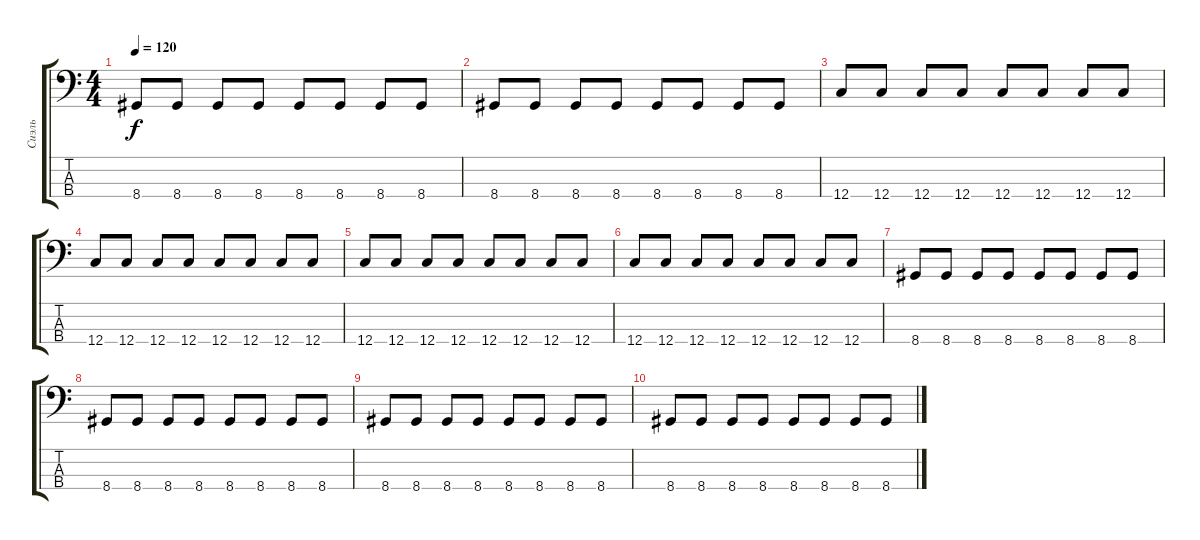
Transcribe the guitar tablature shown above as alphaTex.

\track ("Сиэль" "Сиэль") {instrument electricbassfinger}
\staff {score tabs}
\tuning (F2 C2 G1 C1) {hide}
\ts (4 4)
\tempo 120
\clef f4
\ks c
8.4.8{dy f} 8.4.8 8.4.8 8.4.8 8.4.8 8.4.8 8.4.8 8.4.8 |
8.4.8 8.4.8 8.4.8 8.4.8 8.4.8 8.4.8 8.4.8 8.4.8 |
12.4.8 12.4.8 12.4.8 12.4.8 12.4.8 12.4.8 12.4.8 12.4.8 |
12.4.8 12.4.8 12.4.8 12.4.8 12.4.8 12.4.8 12.4.8 12.4.8 |
12.4.8 12.4.8 12.4.8 12.4.8 12.4.8 12.4.8 12.4.8 12.4.8 |
12.4.8 12.4.8 12.4.8 12.4.8 12.4.8 12.4.8 12.4.8 12.4.8 |
8.4.8 8.4.8 8.4.8 8.4.8 8.4.8 8.4.8 8.4.8 8.4.8 |
8.4.8 8.4.8 8.4.8 8.4.8 8.4.8 8.4.8 8.4.8 8.4.8 |
8.4.8 8.4.8 8.4.8 8.4.8 8.4.8 8.4.8 8.4.8 8.4.8 |
8.4.8 8.4.8 8.4.8 8.4.8 8.4.8 8.4.8 8.4.8 8.4.8
